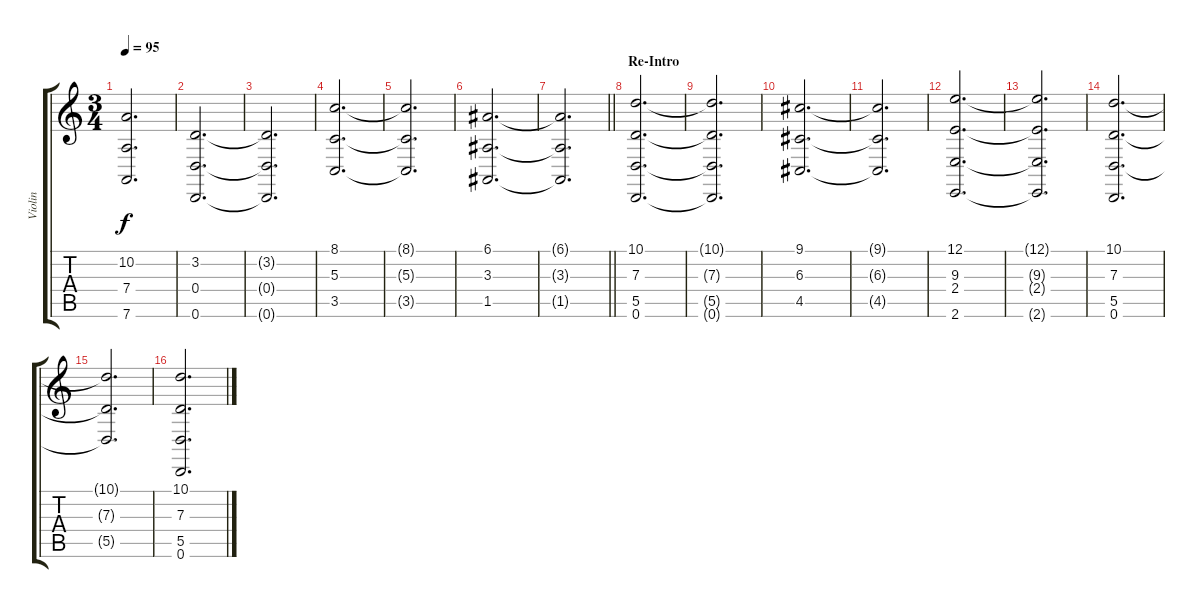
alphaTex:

\track ("Violin" "Violin") {instrument stringensemble2}
\staff {score tabs}
\tuning (E4 B3 G3 D3 A2 D2) {hide}
\ts (3 4)
\tempo 95
\clef g2
\ks c
(10.2{t} 7.4{t} 7.6{t}).2{d dy f} |
(3.2 0.4 0.6).2{d} |
(3.2{t} 0.4{t} 0.6{t}).2{d} |
(8.1 5.3 3.5).2{d} |
(8.1{t} 5.3{t} 3.5{t}).2{d} |
(6.1 3.3 1.5).2{d} |
\barLineRight lightlight
(6.1{t} 3.3{t} 1.5{t}).2{d} |
\section ("" "Re-Intro")
(10.1 7.3 5.5 0.6).2{d} |
(10.1{t} 7.3{t} 5.5{t} 0.6{t}).2{d} |
(9.1 6.3 4.5).2{d} |
(9.1{t} 6.3{t} 4.5{t}).2{d} |
(12.1 9.3 2.4 2.6).2{d} |
(12.1{t} 9.3{t} 2.4{t} 2.6{t}).2{d} |
(10.1 7.3 5.5 0.6).2{d} |
(10.1{t} 7.3{t} 5.5{t}).2{d} |
(10.1 7.3 5.5 0.6).2{d}
